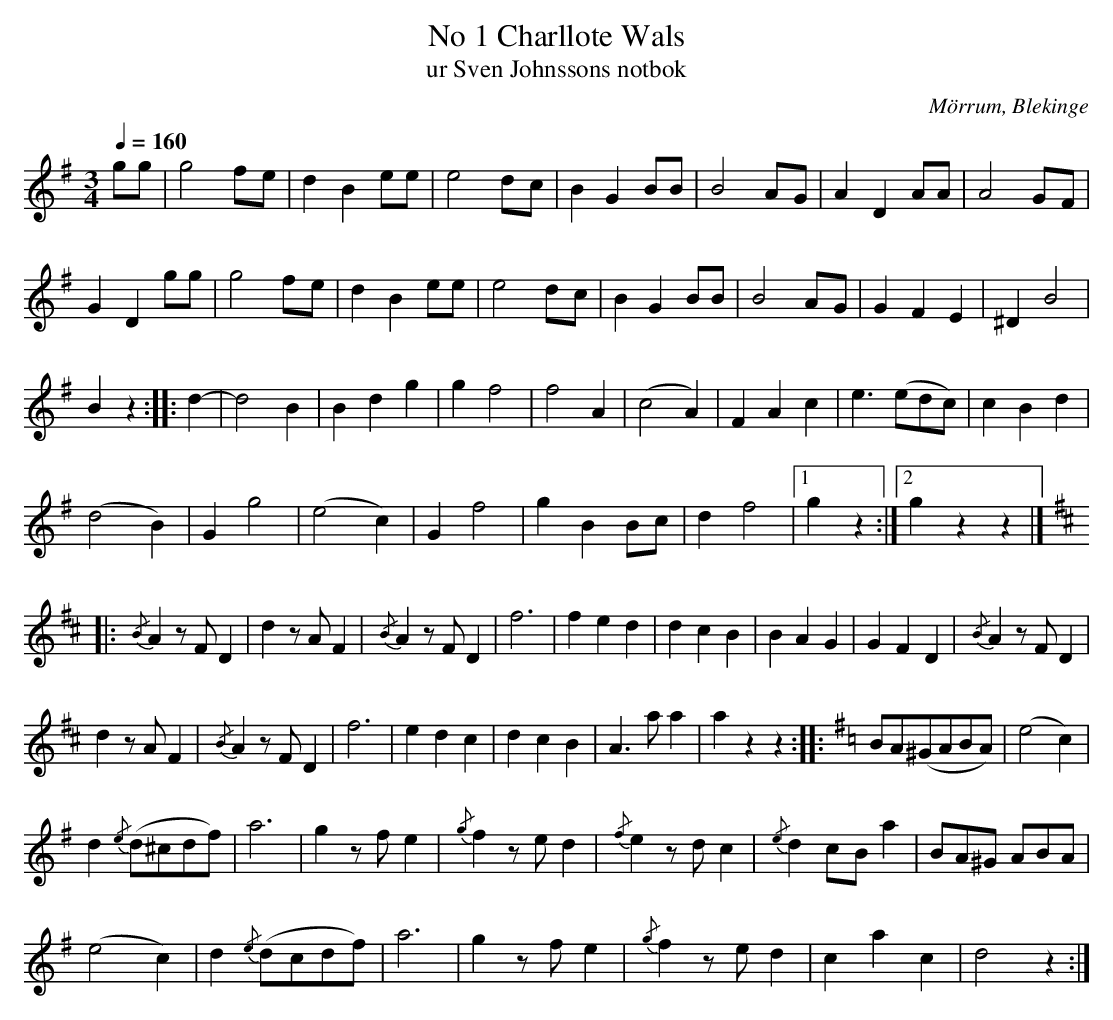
X:1
T:No 1 Charllote Wals
T:ur Sven Johnssons notbok
O:Mörrum, Blekinge
M:3/4
L:1/8
Q:1/4=160
K:G
gg | g4 f-e | d2 B2 ee | e4 d-c | B2 G2 BB | B4 A-G | A2 D2 AA | A4 G-F |
G2 D2 gg | g4 f-e | d2 B2 ee | e4 d-c | B2 G2 BB | B4 A-G | G2 F2 E2 | ^D2 B4 |
 B2 z2 ::  d2- | d4 B2 | B2 d2 g2 | g2 f4 | f4 A2 | (c4A2) | F2 A2 c2 | e3 (edc) | c2 B2 d2 |
(d4B2) | G2 g4 | (e4c2) | G2 f4 | g2 B2 Bc | d2 f4 |1 g2 z2 :|2 g2 z2 z2 |]
[K:D]|:{/B} A2 z F D2 | d2 z A F2 | {/B} A2 z F D2 | f6 | f2 e2 d2 | d2 c2 B2 | B2 A2 G2 | G2 F2 D2 | {/B} A2 z F D2 |
d2 z A F2 | {/B} A2 z F D2 | f6 | e2 d2 c2 | d2 c2 B2 | A3 a a2 | a2 z2 z2 ::[K:G]BA(^GABA) | (e4c2) |
d2 {/e}(d^cdf) | a6 | g2 z f e2 | {/g} f2 z e d2 | {/f} e2 z d c2 | {/e} d2 c-B a2 | BA^G ABA |
(e4c2) | d2 {/e} (dcdf) | a6 | g2 z f e2 | {/g} f2 z e d2 | c2 a2 c2 | d4 z2 :|
